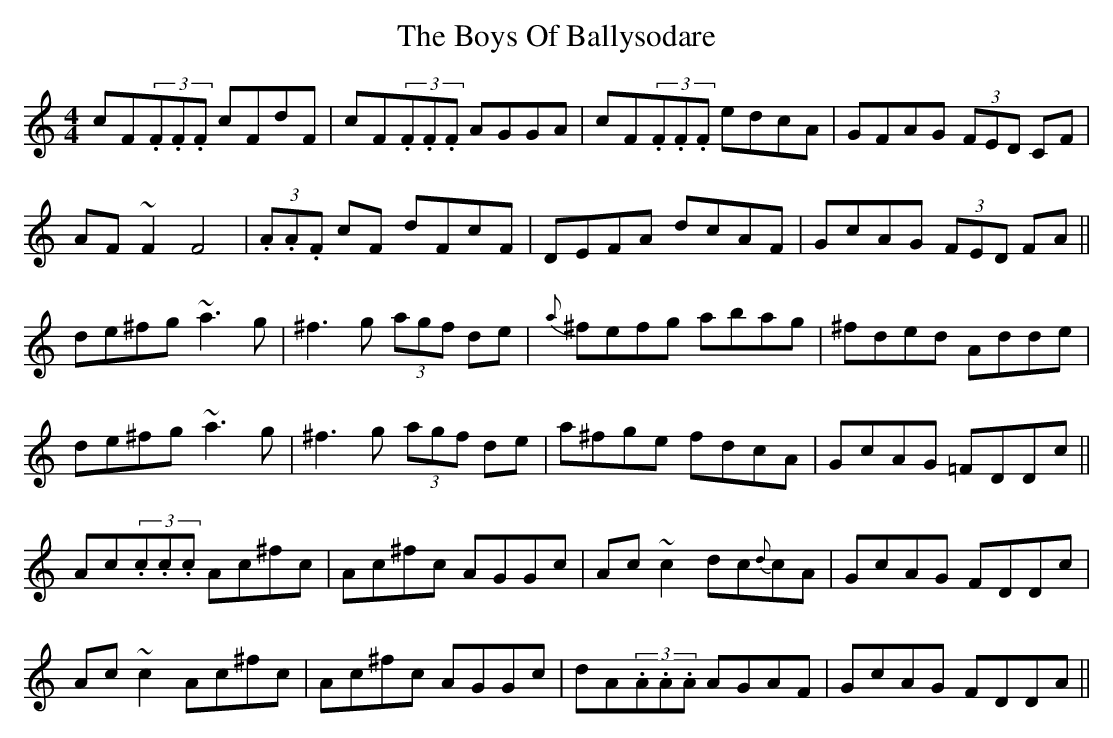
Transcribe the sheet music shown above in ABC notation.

X:1
T:The Boys Of Ballysodare
M:4/4
K:C
cF(3.F.F.F cFdF | cF(3.F.F.F AGGA | cF(3.F.F.F edcA | GFAG  (3FED CF |
AF~F2 F4 | (3.A.A.F cF dFcF | DEFA dcAF | GcAG (3FED FA ||
de^fg ~a3g | ^f3g (3agf de | {a}^fefg abag | ^fded Adde |
de^fg ~a3g | ^f3g (3agf de | a^fge fdcA | GcAG =FDDc ||
Ac(3.c.c.c Ac^fc | Ac^fc AGGc | Ac~c2 dc{d}cA | GcAG FDDc |
Ac~c2 Ac^fc | Ac^fc AGGc | dA(3.A.A.A AGAF | GcAG FDDA ||
